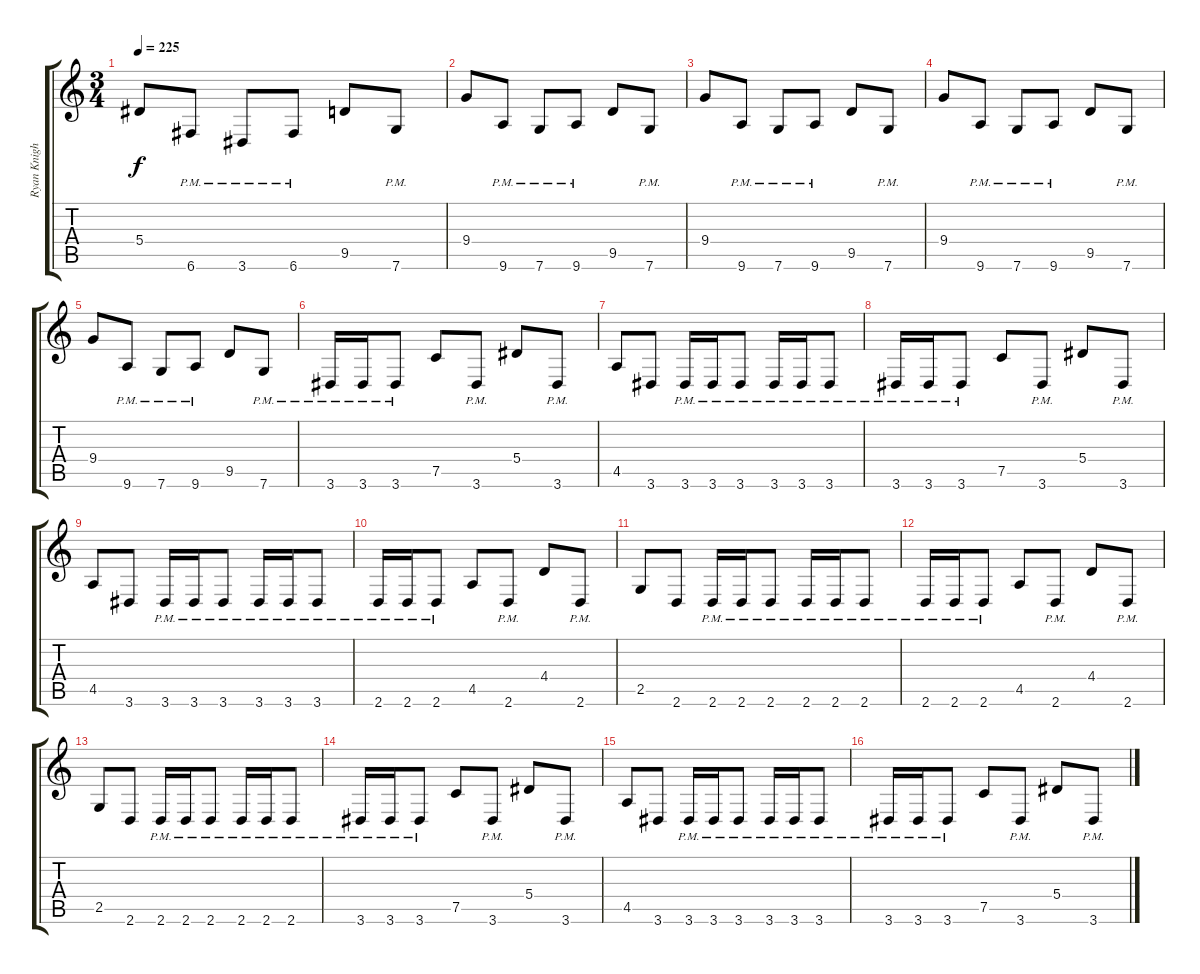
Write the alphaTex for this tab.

\track ("Ryan Knight" "Ryan Knigh") {instrument distortionguitar}
\staff {score tabs}
\tuning (C4 G3 Eb3 Bb2 F2 C2) {hide}
\ts (3 4)
\tempo 225
\clef g2
\ks c
5.4.8{dy f} 6.6{pm}.8 3.6{pm}.8 6.6{pm}.8 9.5.8 7.6{pm}.8 |
9.4.8 9.6{pm}.8 7.6{pm}.8 9.6{pm}.8 9.5.8 7.6{pm}.8 |
9.4.8 9.6{pm}.8 7.6{pm}.8 9.6{pm}.8 9.5.8 7.6{pm}.8 |
9.4.8 9.6{pm}.8 7.6{pm}.8 9.6{pm}.8 9.5.8 7.6{pm}.8 |
9.4.8 9.6{pm}.8 7.6{pm}.8 9.6{pm}.8 9.5.8 7.6{pm}.8 |
3.6{pm}.16 3.6{pm}.16 3.6{pm}.8 7.5.8 3.6{pm}.8 5.4.8 3.6{pm}.8 |
4.5.8 3.6.8 3.6{pm}.16 3.6{pm}.16 3.6{pm}.8 3.6{pm}.16 3.6{pm}.16 3.6{pm}.8 |
3.6{pm}.16 3.6{pm}.16 3.6{pm}.8 7.5.8 3.6{pm}.8 5.4.8 3.6{pm}.8 |
4.5.8 3.6.8 3.6{pm}.16 3.6{pm}.16 3.6{pm}.8 3.6{pm}.16 3.6{pm}.16 3.6{pm}.8 |
2.6{pm}.16 2.6{pm}.16 2.6{pm}.8 4.5.8 2.6{pm}.8 4.4.8 2.6{pm}.8 |
2.5.8 2.6.8 2.6{pm}.16 2.6{pm}.16 2.6{pm}.8 2.6{pm}.16 2.6{pm}.16 2.6{pm}.8 |
2.6{pm}.16 2.6{pm}.16 2.6{pm}.8 4.5.8 2.6{pm}.8 4.4.8 2.6{pm}.8 |
2.5.8 2.6.8 2.6{pm}.16 2.6{pm}.16 2.6{pm}.8 2.6{pm}.16 2.6{pm}.16 2.6{pm}.8 |
3.6{pm}.16 3.6{pm}.16 3.6{pm}.8 7.5.8 3.6{pm}.8 5.4.8 3.6{pm}.8 |
4.5.8 3.6.8 3.6{pm}.16 3.6{pm}.16 3.6{pm}.8 3.6{pm}.16 3.6{pm}.16 3.6{pm}.8 |
3.6{pm}.16 3.6{pm}.16 3.6{pm}.8 7.5.8 3.6{pm}.8 5.4.8 3.6{pm}.8
